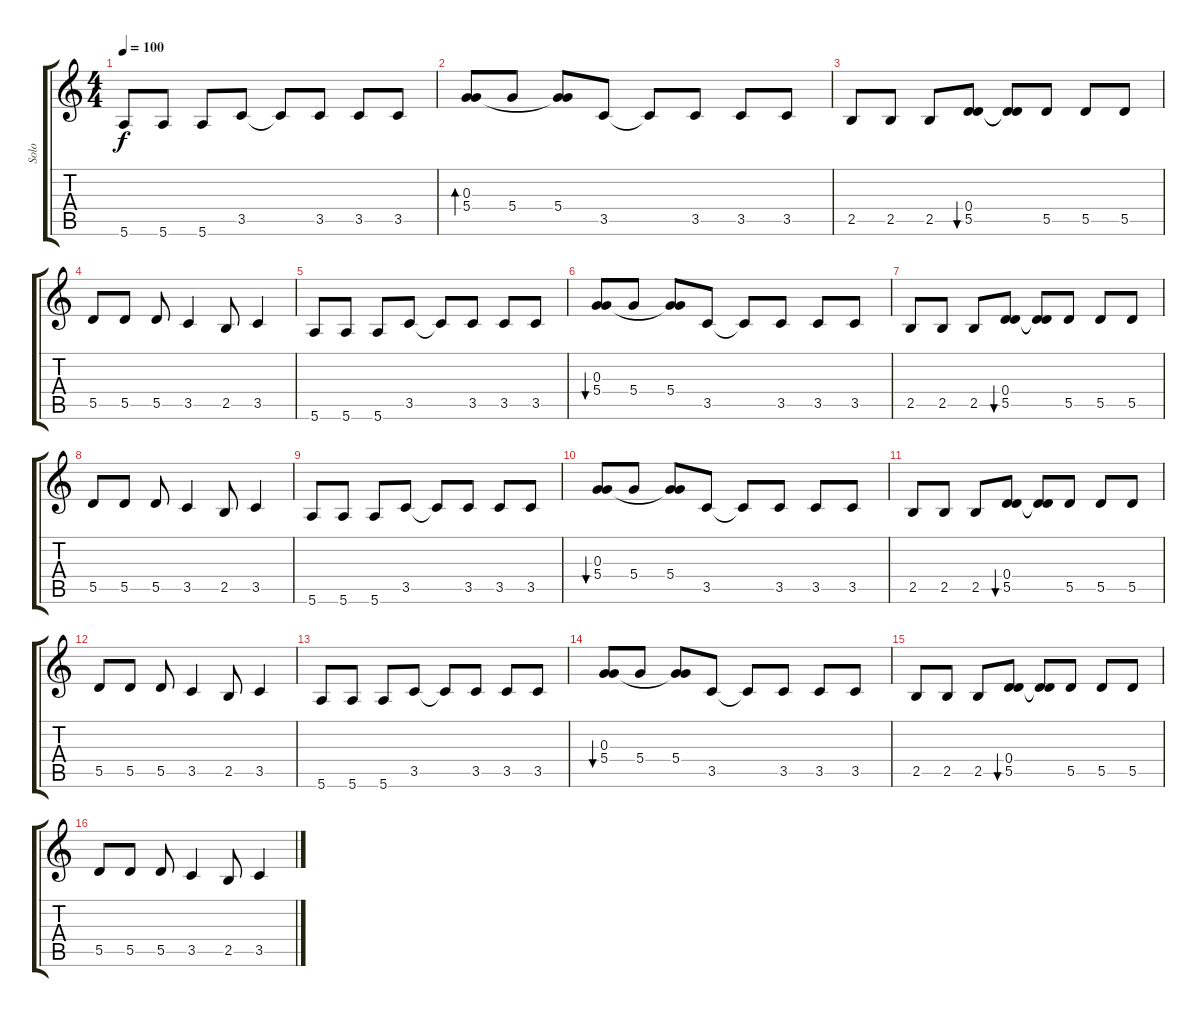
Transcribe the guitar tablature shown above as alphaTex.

\track ("Solo" "Solo") {instrument electricguitarjazz}
\staff {score tabs}
\tuning (E4 B3 G3 D3 A2 E2) {hide}
\ts (4 4)
\tempo 100
\clef g2
\ks c
5.6.8{dy f instrument electricguitarjazz} 5.6.8 5.6.8 3.5.8 3.5{t}.8 3.5.8 3.5.8 3.5.8 |
(0.3 5.4).8{bd 60} 5.4.8 (0.3{t} 5.4).8 3.5.8 3.5{t}.8 3.5.8 3.5.8 3.5.8 |
2.5.8 2.5.8 2.5.8 (0.4 5.5).8{bu 480} (0.4{t} 5.5{t}).8 5.5.8 5.5.8 5.5.8 |
5.5.8 5.5.8 5.5.8 3.5.4 2.5.8 3.5.4 |
5.6.8 5.6.8 5.6.8 3.5.8 3.5{t}.8 3.5.8 3.5.8 3.5.8 |
(0.3 5.4).8{bu 480} 5.4.8 (0.3{t} 5.4).8 3.5.8 3.5{t}.8 3.5.8 3.5.8 3.5.8 |
2.5.8 2.5.8 2.5.8 (0.4 5.5).8{bu 480} (0.4{t} 5.5{t}).8 5.5.8 5.5.8 5.5.8 |
5.5.8 5.5.8 5.5.8 3.5.4 2.5.8 3.5.4 |
5.6.8 5.6.8 5.6.8 3.5.8 3.5{t}.8 3.5.8 3.5.8 3.5.8 |
(0.3 5.4).8{bu 480} 5.4.8 (0.3{t} 5.4).8 3.5.8 3.5{t}.8 3.5.8 3.5.8 3.5.8 |
2.5.8 2.5.8 2.5.8 (0.4 5.5).8{bu 480} (0.4{t} 5.5{t}).8 5.5.8 5.5.8 5.5.8 |
5.5.8 5.5.8 5.5.8 3.5.4 2.5.8 3.5.4 |
5.6.8 5.6.8 5.6.8 3.5.8 3.5{t}.8 3.5.8 3.5.8 3.5.8 |
(0.3 5.4).8{bu 480} 5.4.8 (0.3{t} 5.4).8 3.5.8 3.5{t}.8 3.5.8 3.5.8 3.5.8 |
2.5.8 2.5.8 2.5.8 (0.4 5.5).8{bu 480} (0.4{t} 5.5{t}).8 5.5.8 5.5.8 5.5.8 |
5.5.8 5.5.8 5.5.8 3.5.4 2.5.8 3.5.4
